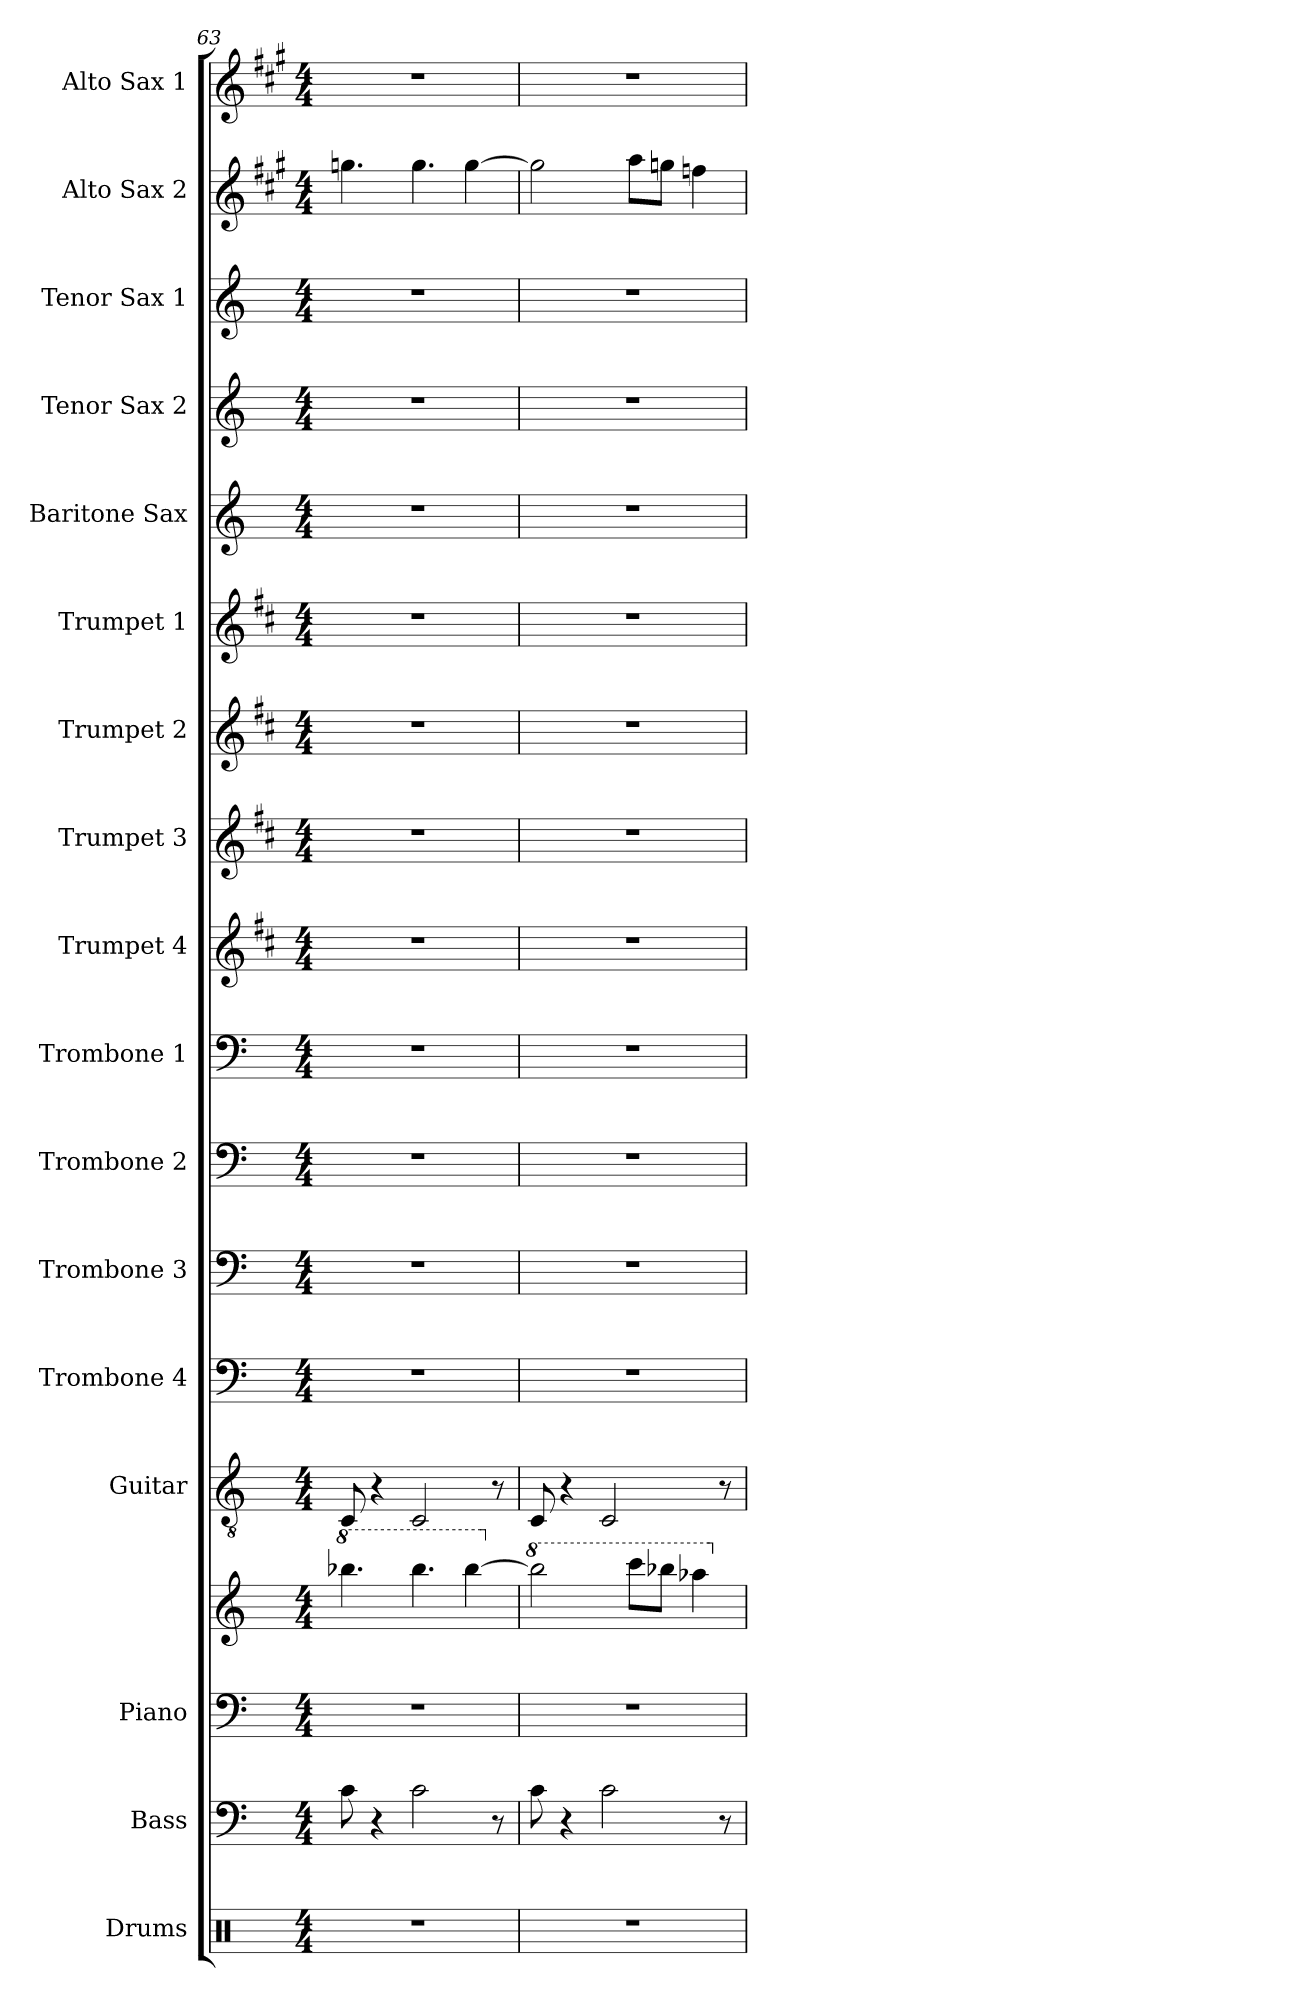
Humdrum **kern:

**kern	**kern	**kern	**kern	**kern	**kern	**kern	**kern	**kern	**kern	**kern	**kern	**kern	**kern	**kern	**kern	**kern	**kern
*part17	*part16	*part15	*part15	*part14	*part13	*part12	*part11	*part10	*part9	*part8	*part7	*part6	*part5	*part4	*part3	*part2	*part1
*staff18	*staff17	*staff16	*staff15	*staff14	*staff13	*staff12	*staff11	*staff10	*staff9	*staff8	*staff7	*staff6	*staff5	*staff4	*staff3	*staff2	*staff1
*I"Drums	*I"Bass	*I"Piano	*	*I"Guitar	*I"Trombone 4	*I"Trombone 3	*I"Trombone 2	*I"Trombone 1	*I"Trumpet 4	*I"Trumpet 3	*I"Trumpet 2	*I"Trumpet 1	*I"Baritone Sax	*I"Tenor Sax 2	*I"Tenor Sax 1	*I"Alto Sax 2	*I"Alto Sax 1
*I'Drums	*I'Bass	*I'Piano	*	*I'Gtr.	*I'Tbn. 4	*I'Tbn. 3	*I'Tbn. 2	*I'Tbn. 1	*I'Tpt. 4	*I'Tpt. 3	*I'Tpt. 2	*I'Tpt. 1	*I'Bari	*I'Tenor 2	*I'Tenor 1	*I'Alto 2	*I'Alto 1
!!LO:PB:g=z
*clefX	*clefF4	*clefF4	*clefG2	*clefGv2	*clefF4	*clefF4	*clefF4	*clefF4	*clefG2	*clefG2	*clefG2	*clefG2	*clefG2	*clefG2	*clefG2	*clefG2	*clefG2
*	*ITrd7c12	*	*	*	*	*	*	*	*ITrd1c2	*ITrd1c2	*ITrd1c2	*ITrd1c2	*ITrd12c21	*ITrd8c14	*ITrd8c14	*ITrd5c9	*ITrd5c9
*k[]	*k[]	*k[]	*k[]	*k[]	*k[]	*k[]	*k[]	*k[]	*k[]	*k[]	*k[]	*k[]	*k[]	*k[]	*k[]	*k[]	*k[]
*M4/4	*M4/4	*M4/4	*M4/4	*M4/4	*M4/4	*M4/4	*M4/4	*M4/4	*M4/4	*M4/4	*M4/4	*M4/4	*M4/4	*M4/4	*M4/4	*M4/4	*M4/4
*	*	*	*8va	*	*	*	*	*	*	*	*	*	*	*	*	*	*
=63	=63	=63	=63	=63	=63	=63	=63	=63	=63	=63	=63	=63	=63	=63	=63	=63	=63
1r	8C\	1r	4.bbb-X\	8C/	1r	1r	1r	1r	1r	1r	1r	1r	1r	1r	1r	4.b-X\	1r
.	4r	.	.	4r	.	.	.	.	.	.	.	.	.	.	.	.	.
.	2C\	.	4.bbb-\	2C/	.	.	.	.	.	.	.	.	.	.	.	4.b-\	.
.	.	.	[4bbb-\	.	.	.	.	.	.	.	.	.	.	.	.	[4b-\	.
.	8r	.	.	8r	.	.	.	.	.	.	.	.	.	.	.	.	.
=64	=64	=64	=64	=64	=64	=64	=64	=64	=64	=64	=64	=64	=64	=64	=64	=64	=64
*	*	*	*X8va	*	*	*	*	*	*	*	*	*	*	*	*	*	*
*	*	*	*8va	*	*	*	*	*	*	*	*	*	*	*	*	*	*
1r	8C\	1r	2bbb-\]	8C/	1r	1r	1r	1r	1r	1r	1r	1r	1r	1r	1r	2b-\]	1r
.	4r	.	.	4r	.	.	.	.	.	.	.	.	.	.	.	.	.
.	2C\	.	.	2C/	.	.	.	.	.	.	.	.	.	.	.	.	.
.	.	.	8cccc\L	.	.	.	.	.	.	.	.	.	.	.	.	8cc\L	.
.	.	.	8bbb-X\J	.	.	.	.	.	.	.	.	.	.	.	.	8b-X\J	.
.	.	.	4aaa-X\	.	.	.	.	.	.	.	.	.	.	.	.	4a-X\	.
.	8r	.	.	8r	.	.	.	.	.	.	.	.	.	.	.	.	.
*	*	*	*X8va	*	*	*	*	*	*	*	*	*	*	*	*	*	*
=	=	=	=	=	=	=	=	=	=	=	=	=	=	=	=	=	=
*-	*-	*-	*-	*-	*-	*-	*-	*-	*-	*-	*-	*-	*-	*-	*-	*-	*-
